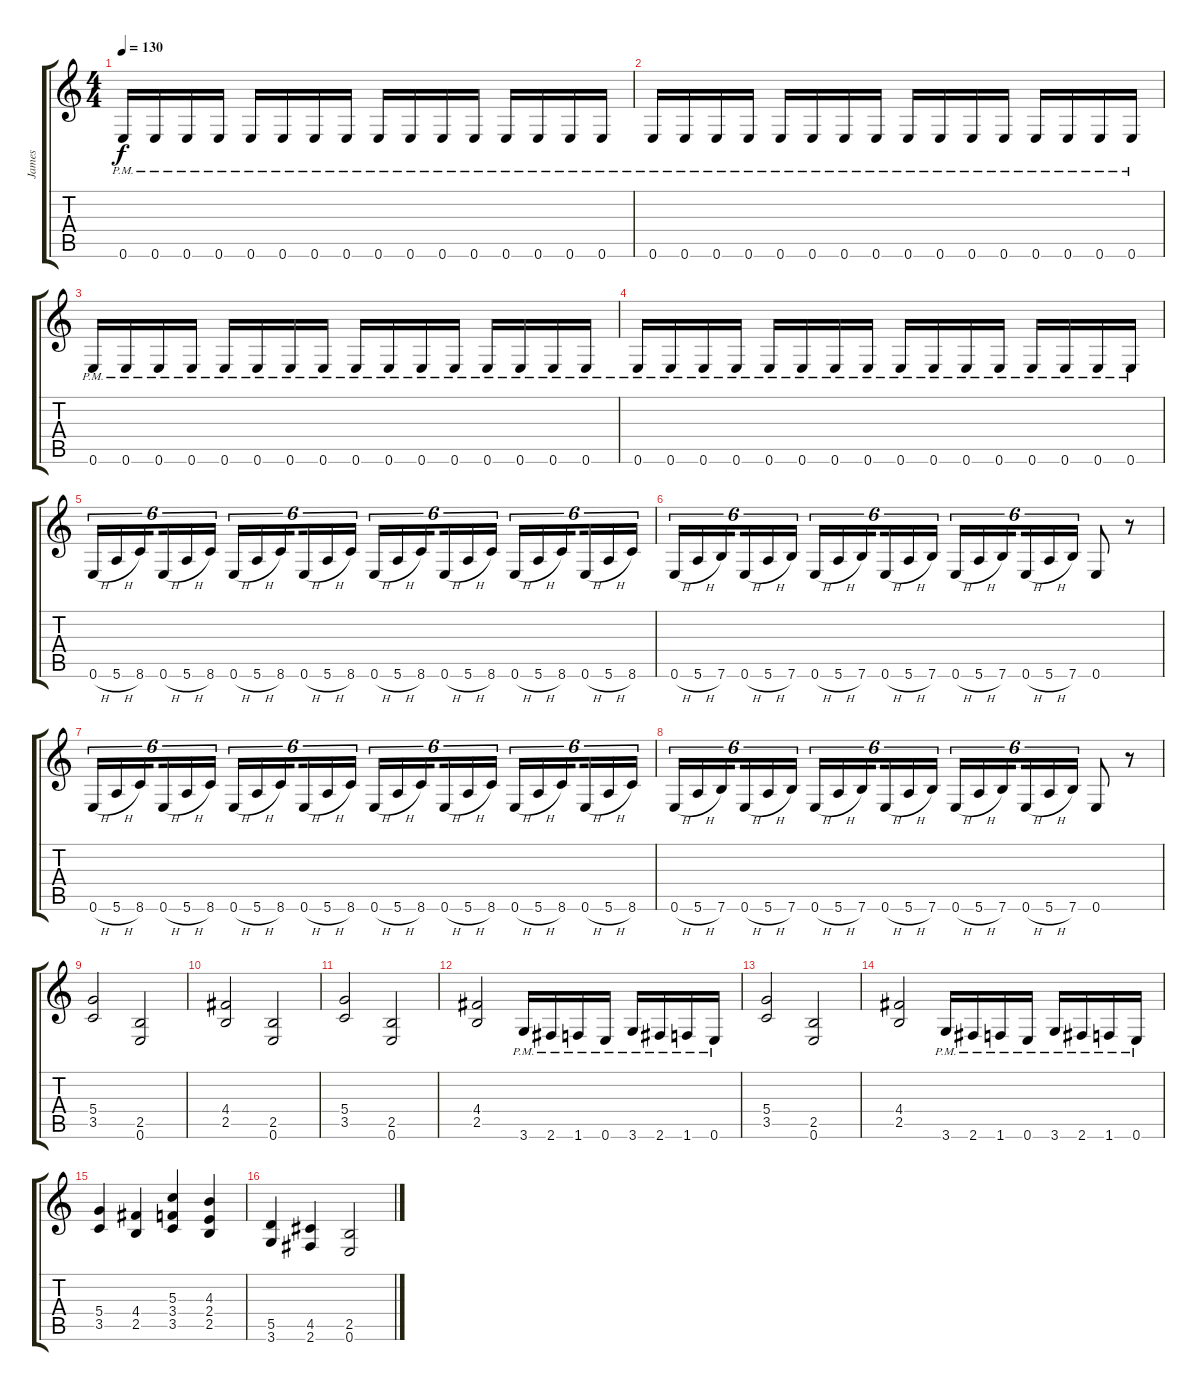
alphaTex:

\track ("James" "James") {instrument overdrivenguitar}
\staff {score tabs}
\tuning (E4 B3 G3 D3 A2 E2) {hide}
\ts (4 4)
\tempo 130
\clef g2
\ks c
0.6{pm}.16{dy f} 0.6{pm}.16 0.6{pm}.16 0.6{pm}.16 0.6{pm}.16 0.6{pm}.16 0.6{pm}.16 0.6{pm}.16 0.6{pm}.16 0.6{pm}.16 0.6{pm}.16 0.6{pm}.16 0.6{pm}.16 0.6{pm}.16 0.6{pm}.16 0.6{pm}.16 |
0.6{pm}.16 0.6{pm}.16 0.6{pm}.16 0.6{pm}.16 0.6{pm}.16 0.6{pm}.16 0.6{pm}.16 0.6{pm}.16 0.6{pm}.16 0.6{pm}.16 0.6{pm}.16 0.6{pm}.16 0.6{pm}.16 0.6{pm}.16 0.6{pm}.16 0.6{pm}.16 |
0.6{pm}.16 0.6{pm}.16 0.6{pm}.16 0.6{pm}.16 0.6{pm}.16 0.6{pm}.16 0.6{pm}.16 0.6{pm}.16 0.6{pm}.16 0.6{pm}.16 0.6{pm}.16 0.6{pm}.16 0.6{pm}.16 0.6{pm}.16 0.6{pm}.16 0.6{pm}.16 |
0.6{pm}.16 0.6{pm}.16 0.6{pm}.16 0.6{pm}.16 0.6{pm}.16 0.6{pm}.16 0.6{pm}.16 0.6{pm}.16 0.6{pm}.16 0.6{pm}.16 0.6{pm}.16 0.6{pm}.16 0.6{pm}.16 0.6{pm}.16 0.6{pm}.16 0.6{pm}.16 |
0.6{h}.16{tu (6 4)} 5.6{h}.16{tu (6 4)} 8.6.16{tu (6 4) beam splitsecondary} 0.6{h}.16{tu (6 4)} 5.6{h}.16{tu (6 4)} 8.6.16{tu (6 4)} 0.6{h}.16{tu (6 4)} 5.6{h}.16{tu (6 4)} 8.6.16{tu (6 4) beam splitsecondary} 0.6{h}.16{tu (6 4)} 5.6{h}.16{tu (6 4)} 8.6.16{tu (6 4)} 0.6{h}.16{tu (6 4)} 5.6{h}.16{tu (6 4)} 8.6.16{tu (6 4) beam splitsecondary} 0.6{h}.16{tu (6 4)} 5.6{h}.16{tu (6 4)} 8.6.16{tu (6 4)} 0.6{h}.16{tu (6 4)} 5.6{h}.16{tu (6 4)} 8.6.16{tu (6 4) beam splitsecondary} 0.6{h}.16{tu (6 4)} 5.6{h}.16{tu (6 4)} 8.6.16{tu (6 4)} |
0.6{h}.16{tu (6 4)} 5.6{h}.16{tu (6 4)} 7.6.16{tu (6 4) beam splitsecondary} 0.6{h}.16{tu (6 4)} 5.6{h}.16{tu (6 4)} 7.6.16{tu (6 4)} 0.6{h}.16{tu (6 4)} 5.6{h}.16{tu (6 4)} 7.6.16{tu (6 4) beam splitsecondary} 0.6{h}.16{tu (6 4)} 5.6{h}.16{tu (6 4)} 7.6.16{tu (6 4)} 0.6{h}.16{tu (6 4)} 5.6{h}.16{tu (6 4)} 7.6.16{tu (6 4) beam splitsecondary} 0.6{h}.16{tu (6 4)} 5.6{h}.16{tu (6 4)} 7.6.16{tu (6 4)} 0.6.8 r.8 |
0.6{h}.16{tu (6 4)} 5.6{h}.16{tu (6 4)} 8.6.16{tu (6 4) beam splitsecondary} 0.6{h}.16{tu (6 4)} 5.6{h}.16{tu (6 4)} 8.6.16{tu (6 4)} 0.6{h}.16{tu (6 4)} 5.6{h}.16{tu (6 4)} 8.6.16{tu (6 4) beam splitsecondary} 0.6{h}.16{tu (6 4)} 5.6{h}.16{tu (6 4)} 8.6.16{tu (6 4)} 0.6{h}.16{tu (6 4)} 5.6{h}.16{tu (6 4)} 8.6.16{tu (6 4) beam splitsecondary} 0.6{h}.16{tu (6 4)} 5.6{h}.16{tu (6 4)} 8.6.16{tu (6 4)} 0.6{h}.16{tu (6 4)} 5.6{h}.16{tu (6 4)} 8.6.16{tu (6 4) beam splitsecondary} 0.6{h}.16{tu (6 4)} 5.6{h}.16{tu (6 4)} 8.6.16{tu (6 4)} |
0.6{h}.16{tu (6 4)} 5.6{h}.16{tu (6 4)} 7.6.16{tu (6 4) beam splitsecondary} 0.6{h}.16{tu (6 4)} 5.6{h}.16{tu (6 4)} 7.6.16{tu (6 4)} 0.6{h}.16{tu (6 4)} 5.6{h}.16{tu (6 4)} 7.6.16{tu (6 4) beam splitsecondary} 0.6{h}.16{tu (6 4)} 5.6{h}.16{tu (6 4)} 7.6.16{tu (6 4)} 0.6{h}.16{tu (6 4)} 5.6{h}.16{tu (6 4)} 7.6.16{tu (6 4) beam splitsecondary} 0.6{h}.16{tu (6 4)} 5.6{h}.16{tu (6 4)} 7.6.16{tu (6 4)} 0.6.8 r.8 |
(5.4 3.5).2 (2.5 0.6).2 |
(4.4 2.5).2 (2.5 0.6).2 |
(5.4 3.5).2 (2.5 0.6).2 |
(4.4 2.5).2 3.6{pm}.16 2.6{pm}.16 1.6{pm}.16 0.6{pm}.16 3.6{pm}.16 2.6{pm}.16 1.6{pm}.16 0.6{pm}.16 |
(5.4 3.5).2 (2.5 0.6).2 |
(4.4 2.5).2 3.6{pm}.16 2.6{pm}.16 1.6{pm}.16 0.6{pm}.16 3.6{pm}.16 2.6{pm}.16 1.6{pm}.16 0.6{pm}.16 |
(5.4 3.5).4 (4.4 2.5).4 (5.3 3.4 3.5).4 (4.3 2.4 2.5).4 |
(5.5 3.6).4 (4.5 2.6).4 (2.5 0.6).2
